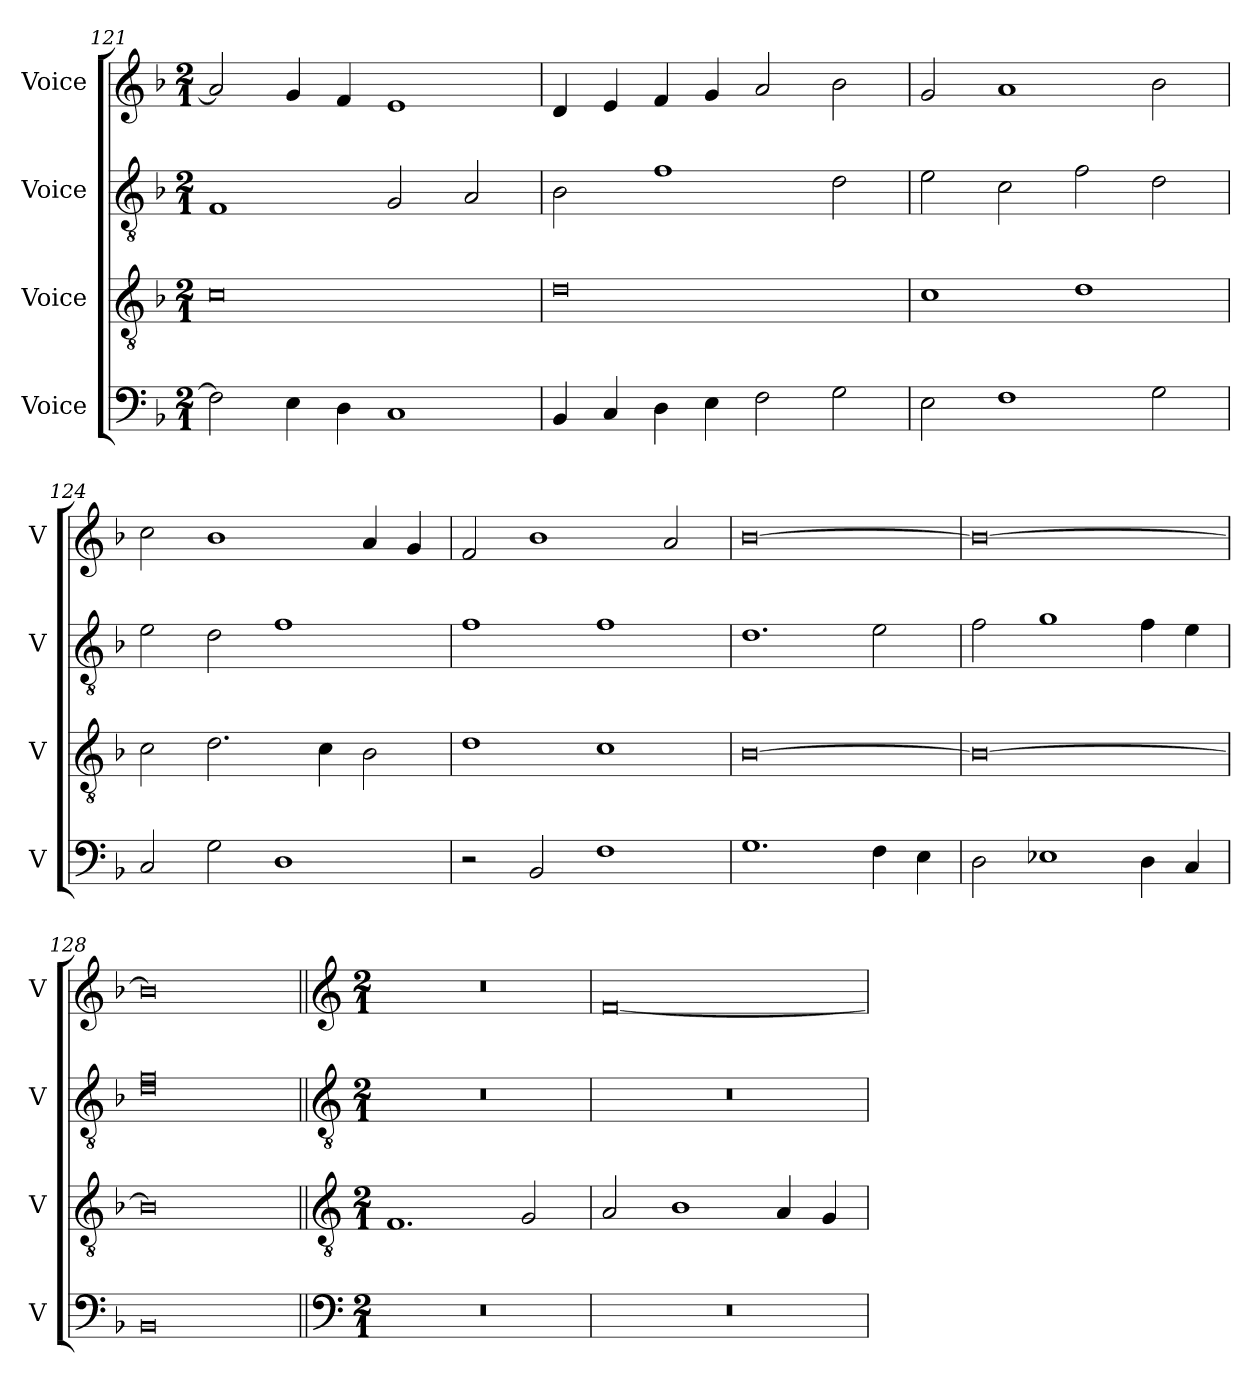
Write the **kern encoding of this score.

**kern	**kern	**kern	**kern
*part4	*part3	*part2	*part1
*staff4	*staff3	*staff2	*staff1
*I"Voice	*I"Voice	*I"Voice	*I"Voice
*I'V	*I'V	*I'V	*I'V
!!LO:PB:g=z
*clefF4	*clefGv2	*clefGv2	*clefG2
*k[b-]	*k[b-]	*k[b-]	*k[b-]
*M2/1	*M2/1	*M2/1	*M2/1
=121	=121	=121	=121
2F\]	0c	1F	2a/]
4E\	.	.	4g/
4D\	.	.	4f/
1C	.	2G/	1e
.	.	2A/	.
=122	=122	=122	=122
4BB-/	0d	2B-\	4d/
4C/	.	.	4e/
4D\	.	1f	4f/
4E\	.	.	4g/
2F\	.	.	2a/
2G\	.	2d\	2b-\
=123	=123	=123	=123
2E\	1c	2e\	2g/
1F	.	2c\	1a
.	1d	2f\	.
2G\	.	2d\	2b-\
!!LO:LB:g=z
=124	=124	=124	=124
2C/	2c\	2e\	2cc\
2G\	2.d\	2d\	1b-
1D	.	1f	.
.	4c\	.	.
.	2B-\	.	4a/
.	.	.	4g/
=125	=125	=125	=125
2r	1d	1f	2f/
2BB-/	.	.	1b-
1F	1c	1f	.
.	.	.	2a/
=126	=126	=126	=126
1.G	[0B-	1.d	[0b-
4F\	.	2e\	.
4E\	.	.	.
=127	=127	=127	=127
2D\	0B-_	2f\	0b-_
1E-X	.	1g	.
4D\	.	4f\	.
4C/	.	4e\	.
!!LO:LB:g=z
=128	=128	=128	=128
*	*	*^	*
0BB-	0B-]	0d	0f	0b-]
*	*	*v	*v	*
=129||	=129||	=129||	=129||
*clefF4	*clefGv2	*clefGv2	*clefG2
*M2/1	*M2/1	*M2/1	*M2/1
0r	1.F	0r	0r
.	2G/	.	.
=130	=130	=130	=130
0r	2A/	0r	[0f
.	1B-	.	.
.	4A/	.	.
.	4G/	.	.
=	=	=	=
*-	*-	*-	*-
